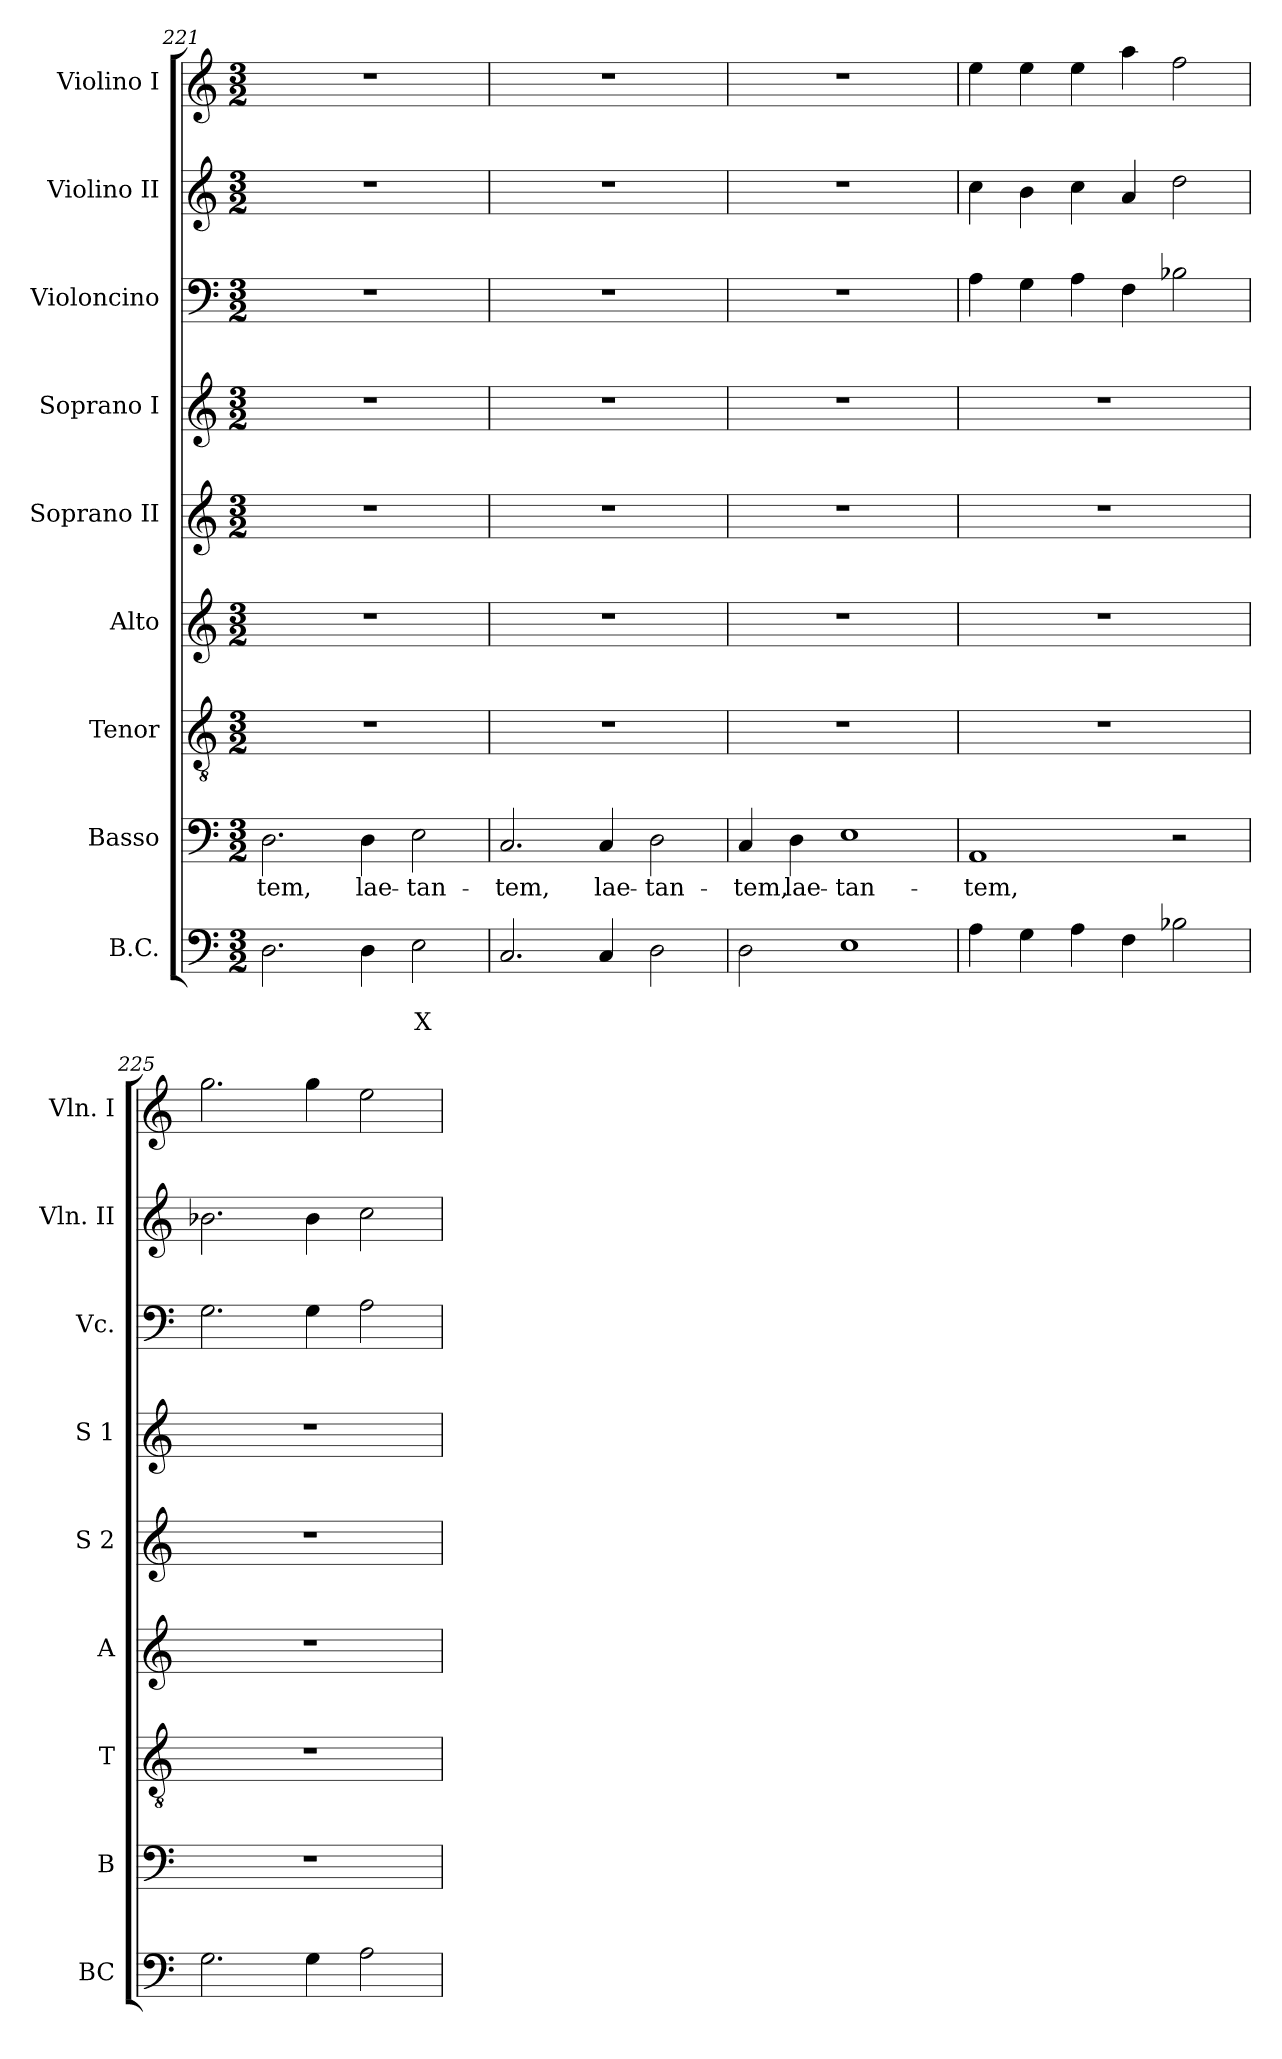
**kern	**text	**text	**kern	**text	**kern	**kern	**kern	**kern	**kern	**kern	**kern
*part9	*part9	*part9	*part8	*part8	*part7	*part6	*part5	*part4	*part3	*part2	*part1
*staff9	*staff9	*staff9	*staff8	*staff8	*staff7	*staff6	*staff5	*staff4	*staff3	*staff2	*staff1
*I"B.C.	*	*	*I"Basso	*	*I"Tenor	*I"Alto	*I"Soprano II	*I"Soprano I	*I"Violoncino	*I"Violino II	*I"Violino I
*I'BC	*	*	*I'B	*	*I'T	*I'A	*I'S 2	*I'S 1	*I'Vc.	*I'Vln. II	*I'Vln. I
*clefF4	*	*	*clefF4	*	*clefGv2	*clefG2	*clefG2	*clefG2	*clefF4	*clefG2	*clefG2
*k[]	*	*	*k[]	*	*k[]	*k[]	*k[]	*k[]	*k[]	*k[]	*k[]
*C:	*	*	*C:	*	*C:	*C:	*C:	*C:	*C:	*C:	*C:
*M3/2	*	*	*M3/2	*	*M3/2	*M3/2	*M3/2	*M3/2	*M3/2	*M3/2	*M3/2
=221	=221	=221	=221	=221	=221	=221	=221	=221	=221	=221	=221
!	!	!	!	!LO:LY:b	!	!	!	!	!	!	!
2.D\	.	.	2.D\	-tem,	1.r	1.r	1.r	1.r	1.r	1.r	1.r
!	!	!	!	!LO:LY:b	!	!	!	!	!	!	!
4D\	.	.	4D\	lae-	.	.	.	.	.	.	.
!	!	!LO:LY:b	!	!LO:LY:b	!	!	!	!	!	!	!
2E\	.	X	2E\	-tan-	.	.	.	.	.	.	.
=222	=222	=222	=222	=222	=222	=222	=222	=222	=222	=222	=222
!	!	!	!	!LO:LY:b	!	!	!	!	!	!	!
2.C/	.	.	2.C/	-tem,	1.r	1.r	1.r	1.r	1.r	1.r	1.r
!	!	!	!	!LO:LY:b	!	!	!	!	!	!	!
4C/	.	.	4C/	lae-	.	.	.	.	.	.	.
!	!	!	!	!LO:LY:b	!	!	!	!	!	!	!
2D\	.	.	2D\	-tan-	.	.	.	.	.	.	.
=223	=223	=223	=223	=223	=223	=223	=223	=223	=223	=223	=223
!	!	!	!	!LO:LY:b	!	!	!	!	!	!	!
2D\	.	.	4C/	-tem,	1.r	1.r	1.r	1.r	1.r	1.r	1.r
!	!	!	!	!LO:LY:b	!	!	!	!	!	!	!
.	.	.	4D\	lae-	.	.	.	.	.	.	.
!	!	!	!	!LO:LY:b	!	!	!	!	!	!	!
1E	.	.	1E	-tan-	.	.	.	.	.	.	.
!!LO:LB:g=z
=224	=224	=224	=224	=224	=224	=224	=224	=224	=224	=224	=224
!	!	!	!	!LO:LY:b	!	!	!	!	!	!	!
4A\	.	.	1AA	-tem,	1.r	1.r	1.r	1.r	4A\	4cc\	4ee\
4G\	.	.	.	.	.	.	.	.	4G\	4b\	4ee\
4A\	.	.	.	.	.	.	.	.	4A\	4cc\	4ee\
4F\	.	.	.	.	.	.	.	.	4F\	4a/	4aa\
2B-X\	.	.	2r	.	.	.	.	.	2B-X\	2dd\	2ff\
=225	=225	=225	=225	=225	=225	=225	=225	=225	=225	=225	=225
2.G\	.	.	1.r	.	1.r	1.r	1.r	1.r	2.G\	2.b-X\	2.gg\
4G\	.	.	.	.	.	.	.	.	4G\	4b-\	4gg\
2A\	.	.	.	.	.	.	.	.	2A\	2cc\	2ee\
=	=	=	=	=	=	=	=	=	=	=	=
*-	*-	*-	*-	*-	*-	*-	*-	*-	*-	*-	*-
